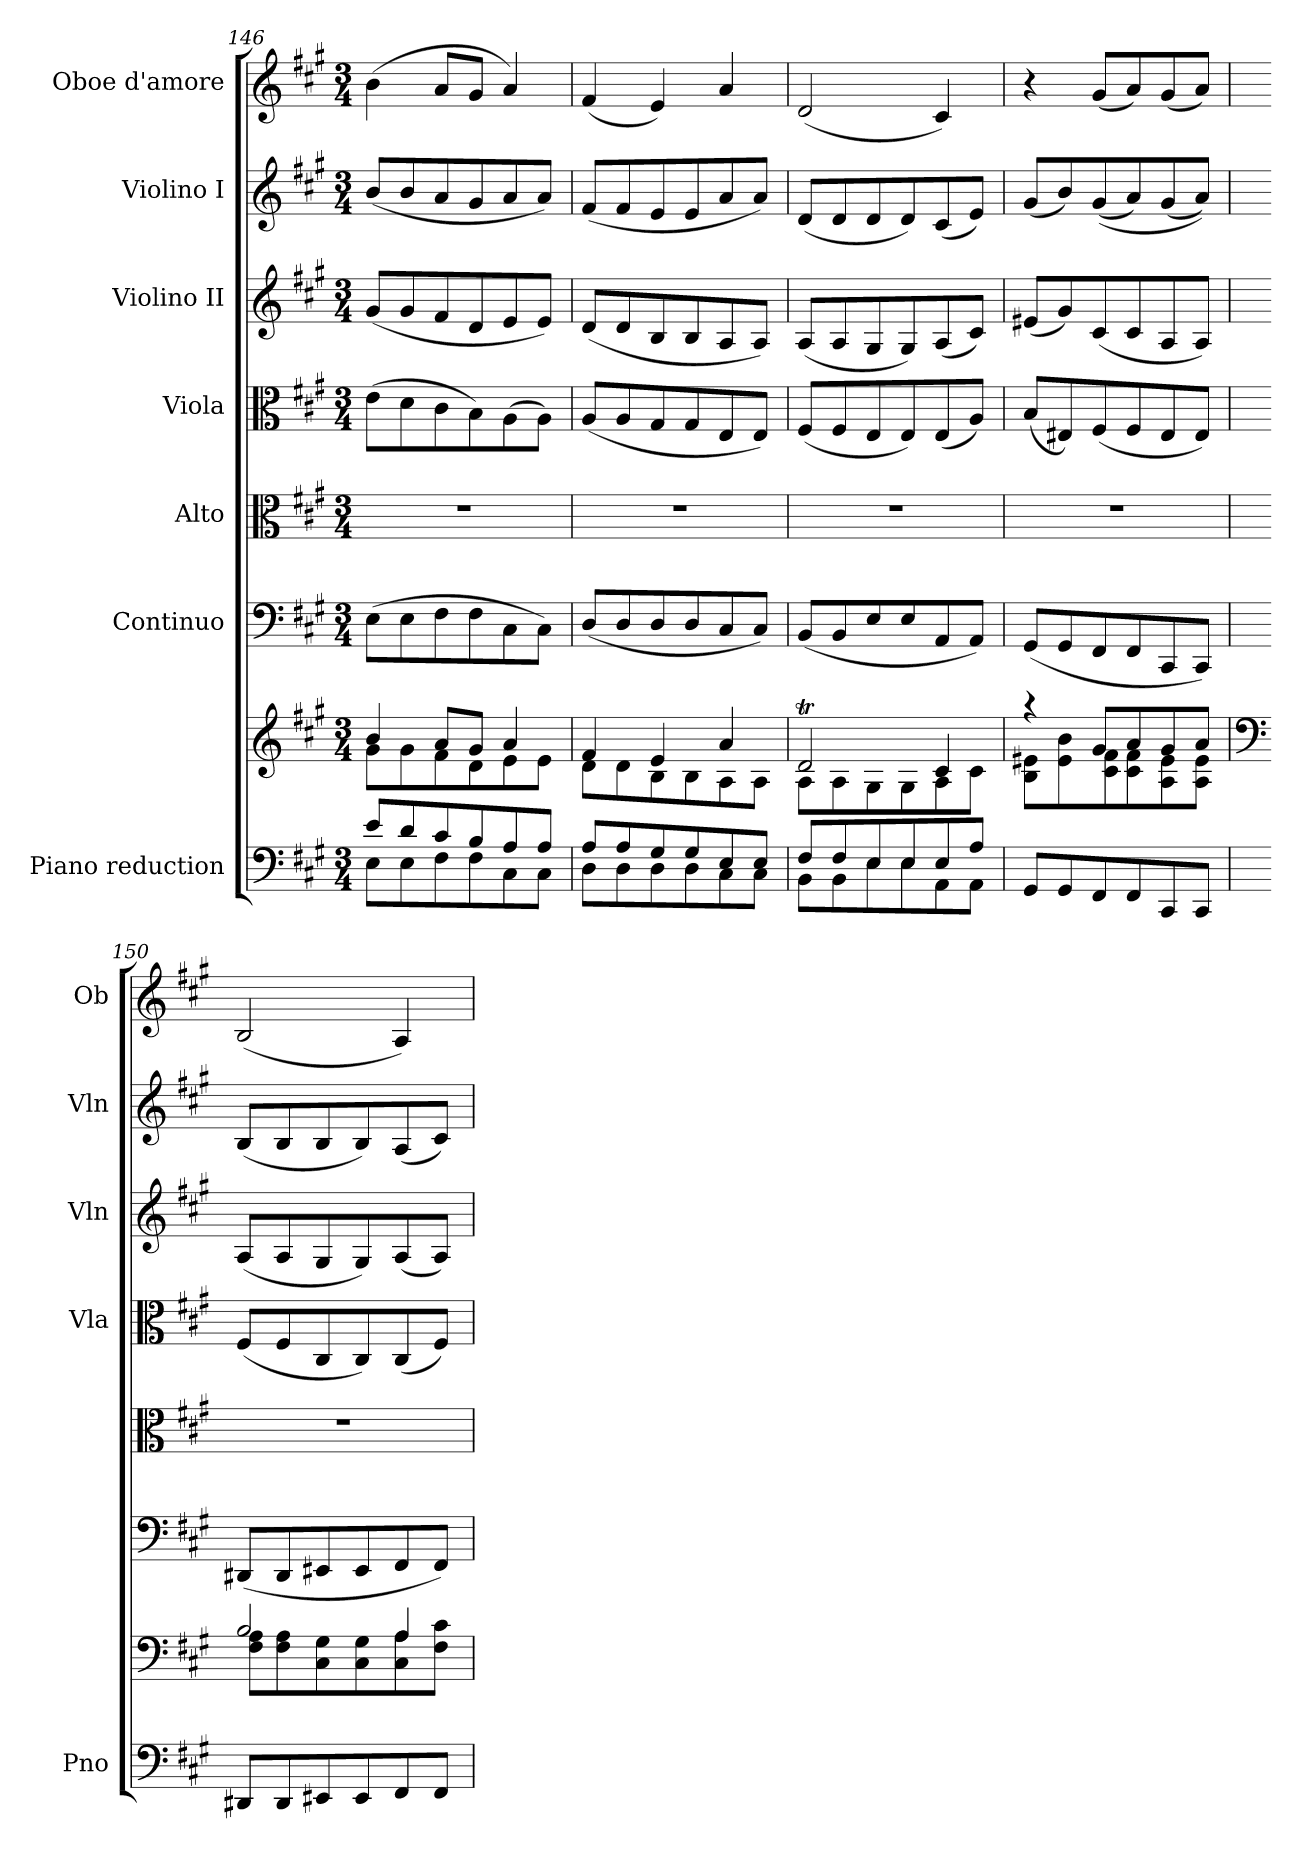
**kern	**kern	**kern	**kern	**kern	**kern	**kern	**kern
*part7	*part7	*part6	*part5	*part4	*part3	*part2	*part1
*staff8	*staff7	*staff6	*staff5	*staff4	*staff3	*staff2	*staff1
*I"Piano reduction	*	*I"Continuo	*I"Alto	*I"Viola	*I"Violino II	*I"Violino I	*I"Oboe d'amore
*I'Pno	*	*	*	*I'Vla	*I'Vln	*I'Vln	*I'Ob
*clefF4	*clefG2	*clefF4	*clefC3	*clefC3	*clefG2	*clefG2	*clefG2
*k[f#c#g#]	*k[f#c#g#]	*k[f#c#g#]	*k[f#c#g#]	*k[f#c#g#]	*k[f#c#g#]	*k[f#c#g#]	*k[f#c#g#]
*M3/4	*M3/4	*M3/4	*M3/4	*M3/4	*M3/4	*M3/4	*M3/4
=146	=146	=146	=146	=146	=146	=146	=146
*^	*^	*	*	*	*	*	*
8e/L	8E\L	4b/	8g#\L	(>8E\L	2.r	(>8e\L	(<8g#/L	(<8b/L	(>4b\
8d/	8E\	.	8g#\	8E\	.	8d\	8g#/	8b/	.
8c#/	8F#\	8a/L	8f#\	8F#\	.	8c#\	8f#/	8a/	8a/L
8B/	8F#\	8g#/J	8d\	8F#\	.	8B\)	8d/	8g#/	8g#/J
8A/	8C#\	4a/	8e\	8C#\	.	(>8A\	8e/	8a/	4a/)
8A/J	8C#\J	.	8e\J	8C#\J)	.	8A\J)	8e/J)	8a/J)	.
=147	=147	=147	=147	=147	=147	=147	=147	=147	=147
8A/L	8D\L	4f#/	8d\L	(<8D/L	2.r	(<8A/L	(<8d/L	(<8f#/L	(<4f#/
8A/	8D\	.	8d\	8D/	.	8A/	8d/	8f#/	.
8G#/	8D\	4e/	8B\	8D/	.	8G#/	8B/	8e/	4e/)
8G#/	8D\	.	8B\	8D/	.	8G#/	8B/	8e/	.
8E/	8C#\	4a/	8A\	8C#/	.	8E/	8A/	8a/	4a/
8E/J	8C#\J	.	8A\J	8C#/J)	.	8E/J)	8A/J)	8a/J)	.
=148	=148	=148	=148	=148	=148	=148	=148	=148	=148
8F#/L	8BB\L	2dT/	8A\L	(<8BB/L	2.r	(<8F#/L	(<8A/L	(<8d/L	(<2d/
8F#/	8BB\	.	8A\	8BB/	.	8F#/	8A/	8d/	.
8E/	8E\	.	8G#\	8E/	.	8E/	8G#/	8d/	.
8E/	8E\	.	8G#\	8E/	.	8E/)	8G#/)	8d/)	.
8E/	8AA\	4c#/	8A\	8AA/	.	(<8E/	(<8A/	(<8c#/	4c#/)
8A/J	8AA\J	.	8c#\J	8AA/J)	.	8A/J)	8c#/J)	8e/J)	.
*v	*v	*	*	*	*	*	*	*	*
!!LO:LB:g=z
=149	=149	=149	=149	=149	=149	=149	=149	=149
8GG#/L	4r	8B\ 8e#X\L	(<8GG#/L	2.r	(<8B/L	(<8e#X/L	(<8g#/L	4r
8GG#/	.	8e#\ 8b\	8GG#/	.	8E#X/)	8g#/)	8b/)	.
8FF#/	8g#/L	8c#\ 8f#\	8FF#/	.	(<8F#/	(<8c#/	(<(<8g#/	(<8g#/L
8FF#/	8a/	8c#\ 8f#\	8FF#/	.	8F#/	8c#/	8a/)	8a/)
8CC#/	8g#/	8A\ 8e#\	8CC#/	.	8E#/	8A/	(<8g#/	(<8g#/
8CC#/J	8a/J	8A\ 8e#\J	8CC#/J)	.	8E#/J)	8A/J)	8a/J))	8a/J)
=150	=150	=150	=150	=150	=150	=150	=150	=150
*	*clefF4	*	*	*	*	*	*	*
8DD#X/L	2B/	8F#\ 8A\L	(<8DD#X/L	2.r	(<8F#/L	(<8A/L	(<8B/L	(<2B/
8DD#/	.	8F#\ 8A\	8DD#/	.	8F#/	8A/	8B/	.
8EE#X/	.	8C#\ 8G#\	8EE#X/	.	8C#/	8G#/	8B/	.
8EE#/	.	8C#\ 8G#\	8EE#/	.	8C#/)	8G#/)	8B/)	.
8FF#/	4A/	8C#\ 8A\	8FF#/	.	(<8C#/	(<8A/	(<8A/	4A/)
8FF#/J	.	8F#\ 8c#\J	8FF#/J)	.	8F#/J)	8A/J)	8c#/J)	.
*	*v	*v	*	*	*	*	*	*
=	=	=	=	=	=	=	=
*-	*-	*-	*-	*-	*-	*-	*-
